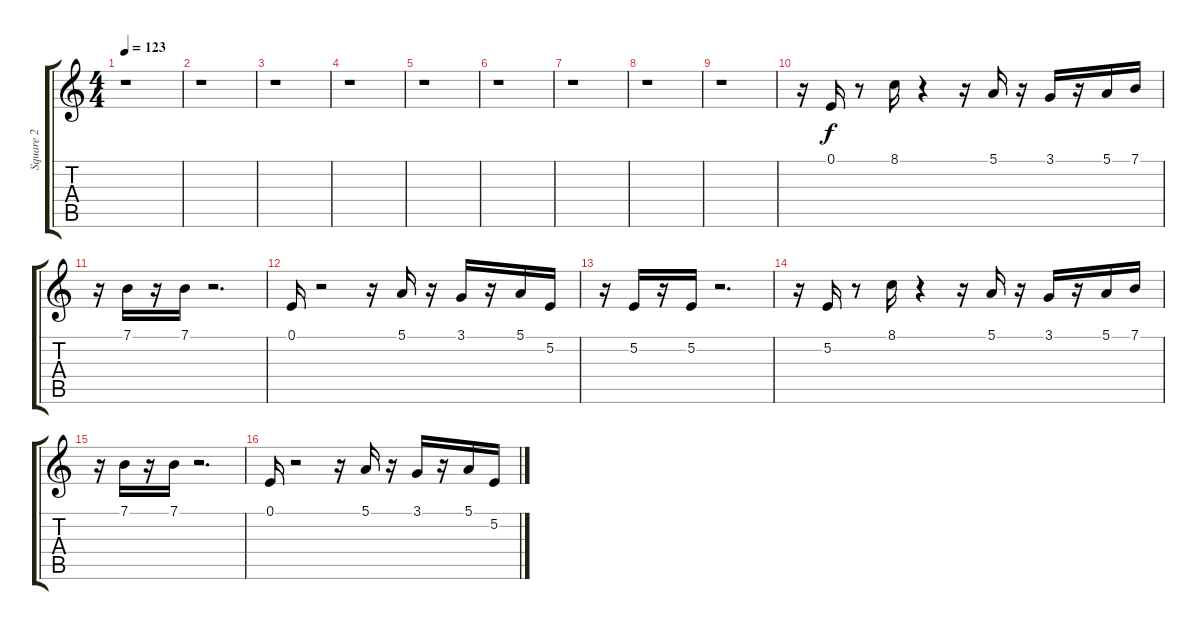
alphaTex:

\track ("Square 2" "Square 2") {instrument lead1square}
\staff {score tabs}
\tuning (E4 B3 G3 D3 A2 E2) {hide}
\ts (4 4)
\tempo 123
\clef g2
\ks c
r.1{dy f} |
r.1 |
r.1 |
r.1 |
r.1 |
r.1 |
r.1 |
r.1 |
r.1 |
r.16 0.1.16 r.8 8.1.16 r.4 r.16 5.1.16 r.16 3.1.16 r.16 5.1.16 7.1.16 |
r.16 7.1.16 r.16 7.1.16 r.2{d} |
0.1.16 r.2 r.16 5.1.16 r.16 3.1.16 r.16 5.1.16 5.2.16 |
r.16 5.2.16 r.16 5.2.16 r.2{d} |
r.16 5.2.16 r.8 8.1.16 r.4 r.16 5.1.16 r.16 3.1.16 r.16 5.1.16 7.1.16 |
r.16 7.1.16 r.16 7.1.16 r.2{d} |
0.1.16 r.2 r.16 5.1.16 r.16 3.1.16 r.16 5.1.16 5.2.16
